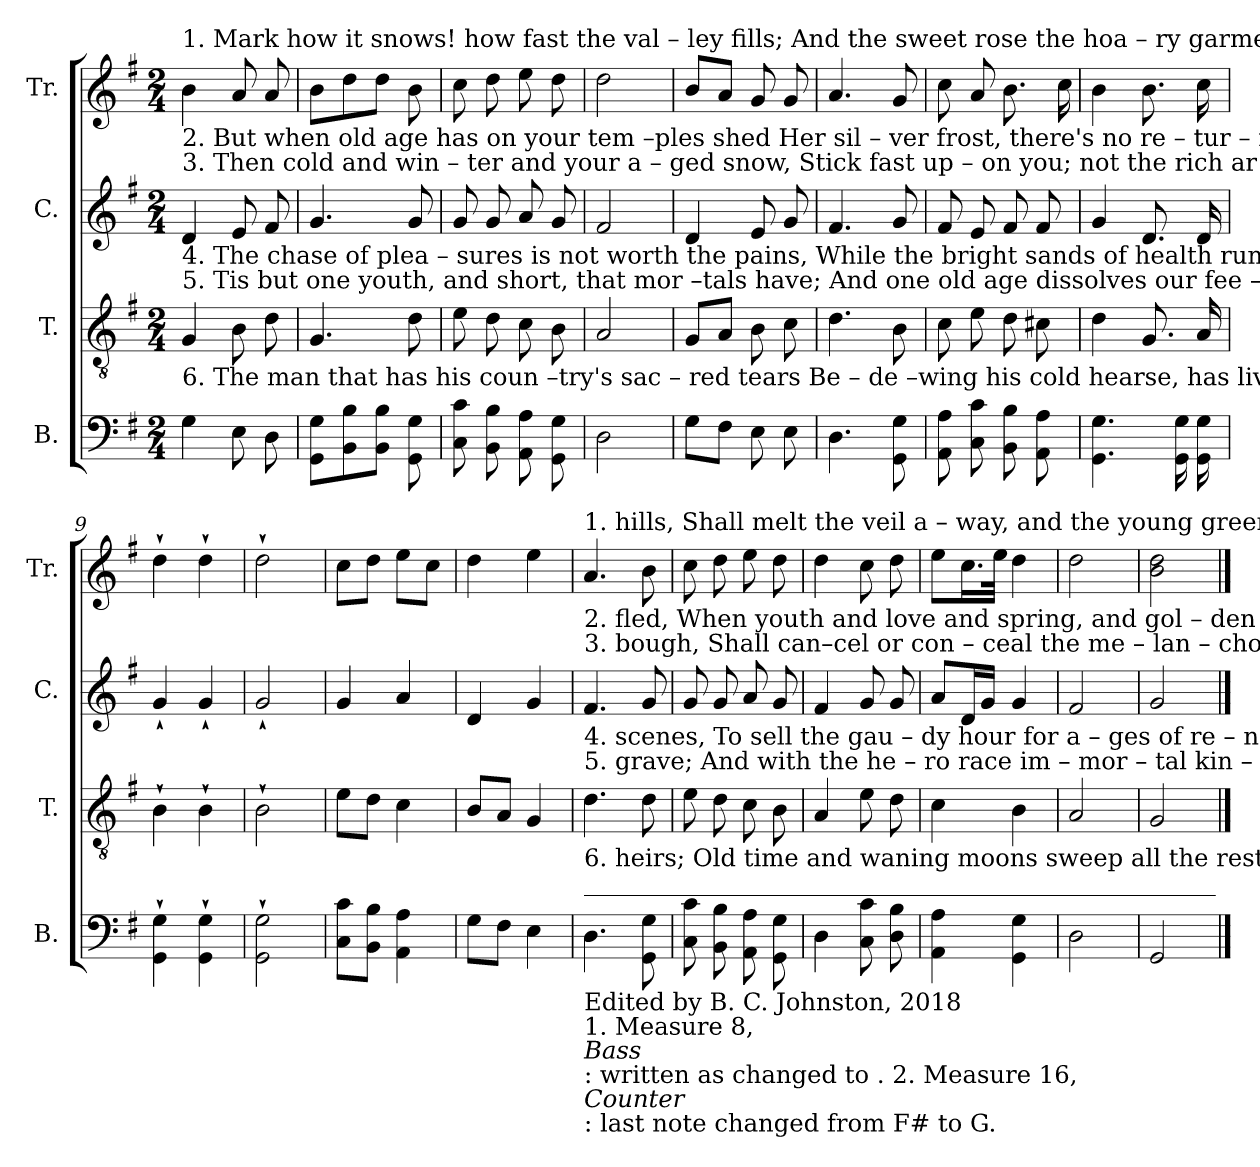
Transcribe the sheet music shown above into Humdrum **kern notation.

**kern	**kern	**kern	**kern
*part4	*part3	*part2	*part1
*staff4	*staff3	*staff2	*staff1
*I"B.	*I"T.	*I"C.	*I"Tr.
*I'B.	*I'T.	*I'C.	*I'Tr.
*clefF4	*clefGv2	*clefG2	*clefG2
*k[f#]	*k[f#]	*k[f#]	*k[f#]
*M2/4	*M2/4	*M2/4	*M2/4
*MM80	*MM80	*MM80	*MM80
=1	=1	=1	=1
!	!	!	!LO:TX:a:t=1. Mark how it     snows!      how   fast  the  val  – ley    fills;    And   the  sweet  rose   the    hoa – ry  garment wears;  Yet  the  warm sunbeams,  boun – ding   from   the
!	!	!	!LO:TX:b:t=2.  But  when  old  age          has     on  your tem –ples   shed    Her   sil  – ver    frost,  there's  no  re – tur – ning sun;  Swift  flies  our  au–tumn,  swift    our     sum – mer's
!	!	!LO:TX:a:t=3. Then cold and   win     –    ter    and   your  a – ged  snow,   Stick    fast   up  –  on   you;  not  the   rich   ar   –  ray,   Not   the  green  garland,  nor     the         ro   –   sy	!
!	!	!LO:TX:b:t=4. The  chase  of    plea   –    sures  is  not  worth  the  pains,  While  the bright sands of health  run  was–ting  down; And   ho – nor  calls  you  from   the         sof  –  ter	!
!	!LO:TX:a:t=5. Tis   but  one    youth,      and  short, that  mor –tals  have;  And    one  old    age   dissolves  our  fee – ble   frame&colon; But  there's  a  hea–venly   art       t'e    –    lude    the	!	!
!	!LO:TX:b:t=6. The man that    has           his   coun –try's  sac – red  tears   Be  –  de –wing  his cold hearse, has  lived  his   day&colon;  Thus, old friend, we should leave   our      names  our	!	!
4G!\	4G!/	4d!/	4b!\
8E!\	8B!\	8e!/	8a!/
8D!\	8d!\	8f#!/	8a!/
=2	=2	=2	=2
8GG!\ 8G!\L	4.G!/	4.g!/	8b!\L
8BB!\ 8B!\	.	.	8dd!\
8BB!\ 8B!\J	.	.	8dd!\J
8GG!\ 8G!\	8d!\	8g!/	8b!\
=3	=3	=3	=3
8C!\ 8c!\	8e!\	8g!/	8cc!\
8BB!\ 8B!\	8d!\	8g!/	8dd!\
8AA!\ 8A!\	8c!\	8a!/	8ee!\
8GG!\ 8G!\	8B!\	8g!/	8dd!\
=4	=4	=4	=4
2D!\	2A!/	2f#!/	2dd!\
=5	=5	=5	=5
8G!\L	8G!/L	4d!/	8b!/L
8F#!\J	8A!/J	.	8a!/J
8E!\	8B!\	8e!/	8g!/
8E!\	8c!\	8g!/	8g!/
=6	=6	=6	=6
4.D!\	4.d!\	4.f#!/	4.a!/
8GG!\ 8G!\	8B!\	8g!/	8g!/
=7	=7	=7	=7
8AA!\ 8A!\	8c!\	8f#!/	8cc!\
8C!\ 8c!\	8e!\	8e!/	8a!/
8BB!\ 8B!\	8d!\	8f#!/	8.b!\
8AA!\ 8A!\	8c#X!\	8f#!/	.
.	.	.	16cc!\
=8	=8	=8	=8
4.GG!\ 4.G!\	4d!\	4g!/	4b!\
.	8.G!/	8.d!/	8.b!\
16GG!\ 16G!\	.	.	.
16GG!\ 16G!\	16A!/	16d!/	16cc!\
=9	=9	=9	=9
4GG!\` 4G!\`	4B`!\	4g`!/	4dd`!\
4GG!\` 4G!\`	4B`!\	4g`!/	4dd`!\
=10	=10	=10	=10
2GG!\` 2G!\`	2B`!\	2g`!/	2dd`!\
=11	=11	=11	=11
8C!\ 8c!\L	8e!\L	4g!/	8cc!\L
8BB!\ 8B!\J	8d!\J	.	8dd!\J
4AA!\ 4A!\	4c!\	4a!/	8ee!\L
.	.	.	8cc!\J
=12	=12	=12	=12
8G!\L	8B!/L	4d!/	4dd!\
8F#!\J	8A!/J	.	.
4E!\	4G!/	4g!/	4ee!\
!!LO:LB:g=z
=13	=13	=13	=13
!	!	!	!LO:TX:a:t=1. hills,  Shall  melt  the  veil    a   –  way,   and   the    young       green  ap  –  pear.
!	!	!	!LO:TX:b:t=2. fled,  When youth and love and spring, and  gol  –    den         joys    are     gone.
!	!	!LO:TX:a:t=3. bough,  Shall  can–cel   or   con  – ceal    the   me  –  lan     –     cho  – ly      gray.	!
!	!	!LO:TX:b:t=4. scenes,  To     sell   the  gau – dy    hour    for   a    –   ges             of      re  – nown.	!
!	!LO:TX:a:t=5. grave;  And  with  the  he – ro       race  im – mor – tal             kin  – dred   claim.	!	!
!	!LO:TX:b:t=6. heirs;   Old   time  and waning  moons sweep  all    the            rest     a    –   way.	!	!
!LO:TX:a:t=____________________________________________________	!	!	!
!LO:TX:b:t=Edited by B. C. Johnston, 2018	!	!	!
!LO:TX:b:t=1. Measure 8,	!	!	!
!LO:TX:b:i:t=Bass	!	!	!
!LO:TX:b:t=&colon; written as                 changed to               .    2. Measure 16,	!	!	!
!LO:TX:b:i:t=Counter	!	!	!
!LO:TX:b:t=&colon; last note changed from F# to G.	!	!	!
4.D!\	4.d!\	4.f#!/	4.a!/
8GG!\ 8G!\	8d!\	8g!/	8b!\
=14	=14	=14	=14
8C!\ 8c!\	8e!\	8g!/	8cc!\
8BB!\ 8B!\	8d!\	8g!/	8dd!\
8AA!\ 8A!\	8c!\	8a!/	8ee!\
8GG!\ 8G!\	8B!\	8g!/	8dd!\
=15	=15	=15	=15
4D!\	4A!/	4f#!/	4dd!\
8C!\ 8c!\	8e!\	8g!/	8cc!\
8D!\ 8B!\	8d!\	8g!/	8dd!\
=16	=16	=16	=16
4AA!\ 4A!\	4c!\	8a!/L	8ee!\L
.	.	16d!/L	16.cc!\L
.	.	16g!/JJ	.
.	.	.	32ee!\JJk
4GG!\ 4G!\	4B!\	4g!/	4dd!\
=17	=17	=17	=17
2D!\	2A!/	2f#!/	2dd!\
=18	=18	=18	=18
2GG!/	2G!/	2g!/	2b!\ 2dd!\
==	==	==	==
*-	*-	*-	*-
